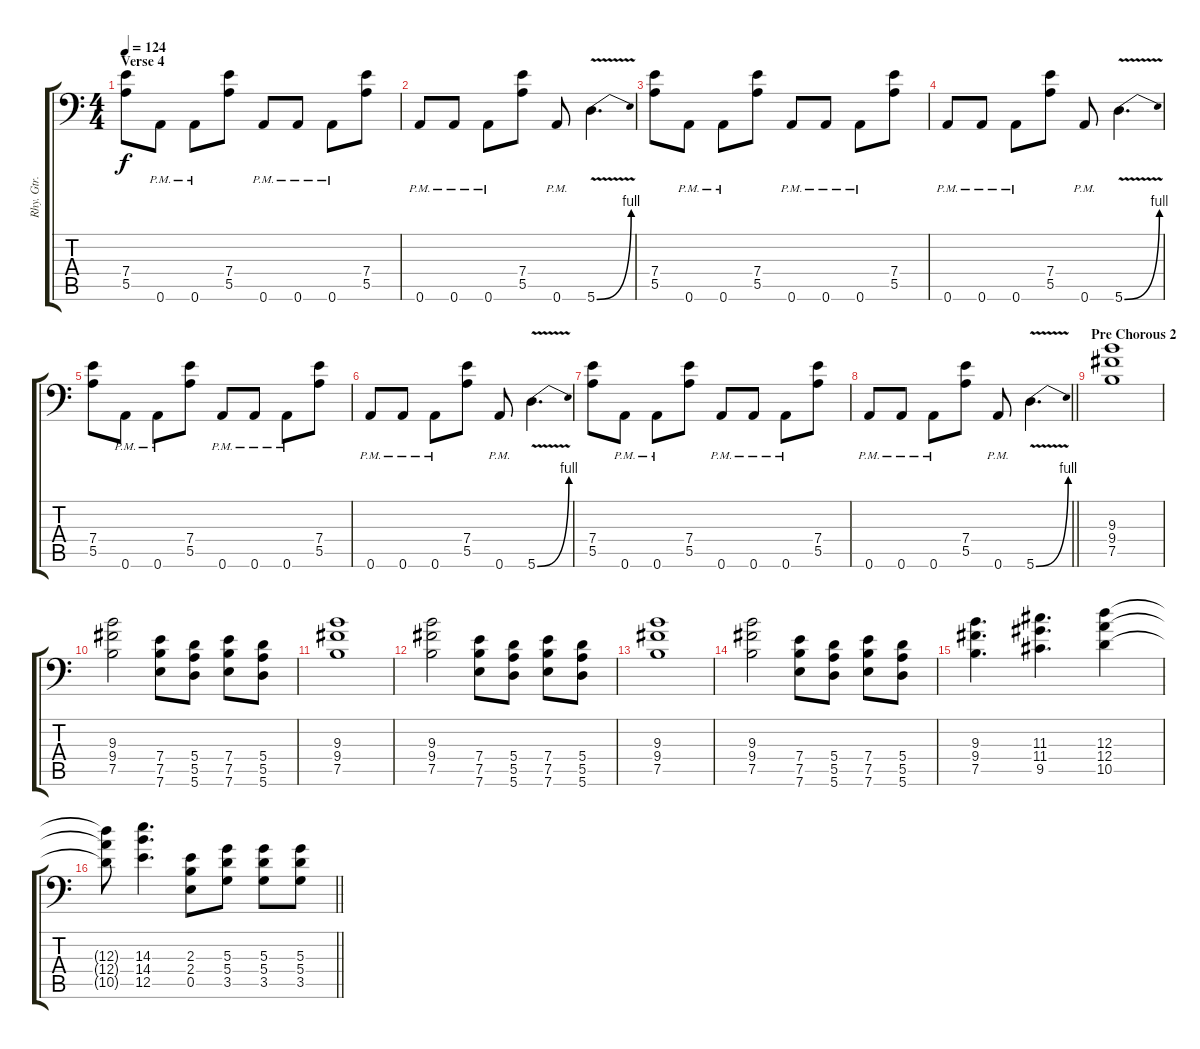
\track ("Rhy. Gtr. 2" "Rhy. Gtr. ") {instrument distortionguitar}
\staff {score tabs}
\tuning (B3 Gb3 D3 A2 E2 A1) {hide}
\ts (4 4)
\section ("" "Verse 4")
\tempo 124
\clef f4
\ks c
(7.4 5.5).8{dy f} 0.6{pm}.8 0.6{pm}.8 (7.4 5.5).8 0.6{pm}.8 0.6{pm}.8 0.6{pm}.8 (7.4 5.5).8 |
0.6{pm}.8 0.6{pm}.8 0.6{pm}.8 (7.4 5.5).8 0.6{pm}.8 5.6{be (bend 0 0 60 4) v}.4{d} |
(7.4 5.5).8 0.6{pm}.8 0.6{pm}.8 (7.4 5.5).8 0.6{pm}.8 0.6{pm}.8 0.6{pm}.8 (7.4 5.5).8 |
0.6{pm}.8 0.6{pm}.8 0.6{pm}.8 (7.4 5.5).8 0.6{pm}.8 5.6{be (bend 0 0 60 4) v}.4{d} |
(7.4 5.5).8 0.6{pm}.8 0.6{pm}.8 (7.4 5.5).8 0.6{pm}.8 0.6{pm}.8 0.6{pm}.8 (7.4 5.5).8 |
0.6{pm}.8 0.6{pm}.8 0.6{pm}.8 (7.4 5.5).8 0.6{pm}.8 5.6{be (bend 0 0 60 4) v}.4{d} |
(7.4 5.5).8 0.6{pm}.8 0.6{pm}.8 (7.4 5.5).8 0.6{pm}.8 0.6{pm}.8 0.6{pm}.8 (7.4 5.5).8 |
\barLineRight lightlight
0.6{pm}.8 0.6{pm}.8 0.6{pm}.8 (7.4 5.5).8 0.6{pm}.8 5.6{be (bend 0 0 60 4) v}.4{d} |
\section ("" "Pre Chorous 2")
(9.3 9.4 7.5).1 |
(9.3 9.4 7.5).2 (7.4 7.5 7.6).8 (5.4 5.5 5.6).8 (7.4 7.5 7.6).8 (5.4 5.5 5.6).8 |
(9.3 9.4 7.5).1 |
(9.3 9.4 7.5).2 (7.4 7.5 7.6).8 (5.4 5.5 5.6).8 (7.4 7.5 7.6).8 (5.4 5.5 5.6).8 |
(9.3 9.4 7.5).1 |
(9.3 9.4 7.5).2 (7.4 7.5 7.6).8 (5.4 5.5 5.6).8 (7.4 7.5 7.6).8 (5.4 5.5 5.6).8 |
(9.3 9.4 7.5).4{d} (11.3 11.4 9.5).4{d} (12.3 12.4 10.5).4 |
\barLineRight lightlight
(12.3{t} 12.4{t} 10.5{t}).8 (14.3 14.4 12.5).4{d} (2.3 2.4 0.5).8 (5.3 5.4 3.5).8 (5.3 5.4 3.5).8 (5.3 5.4 3.5).8
